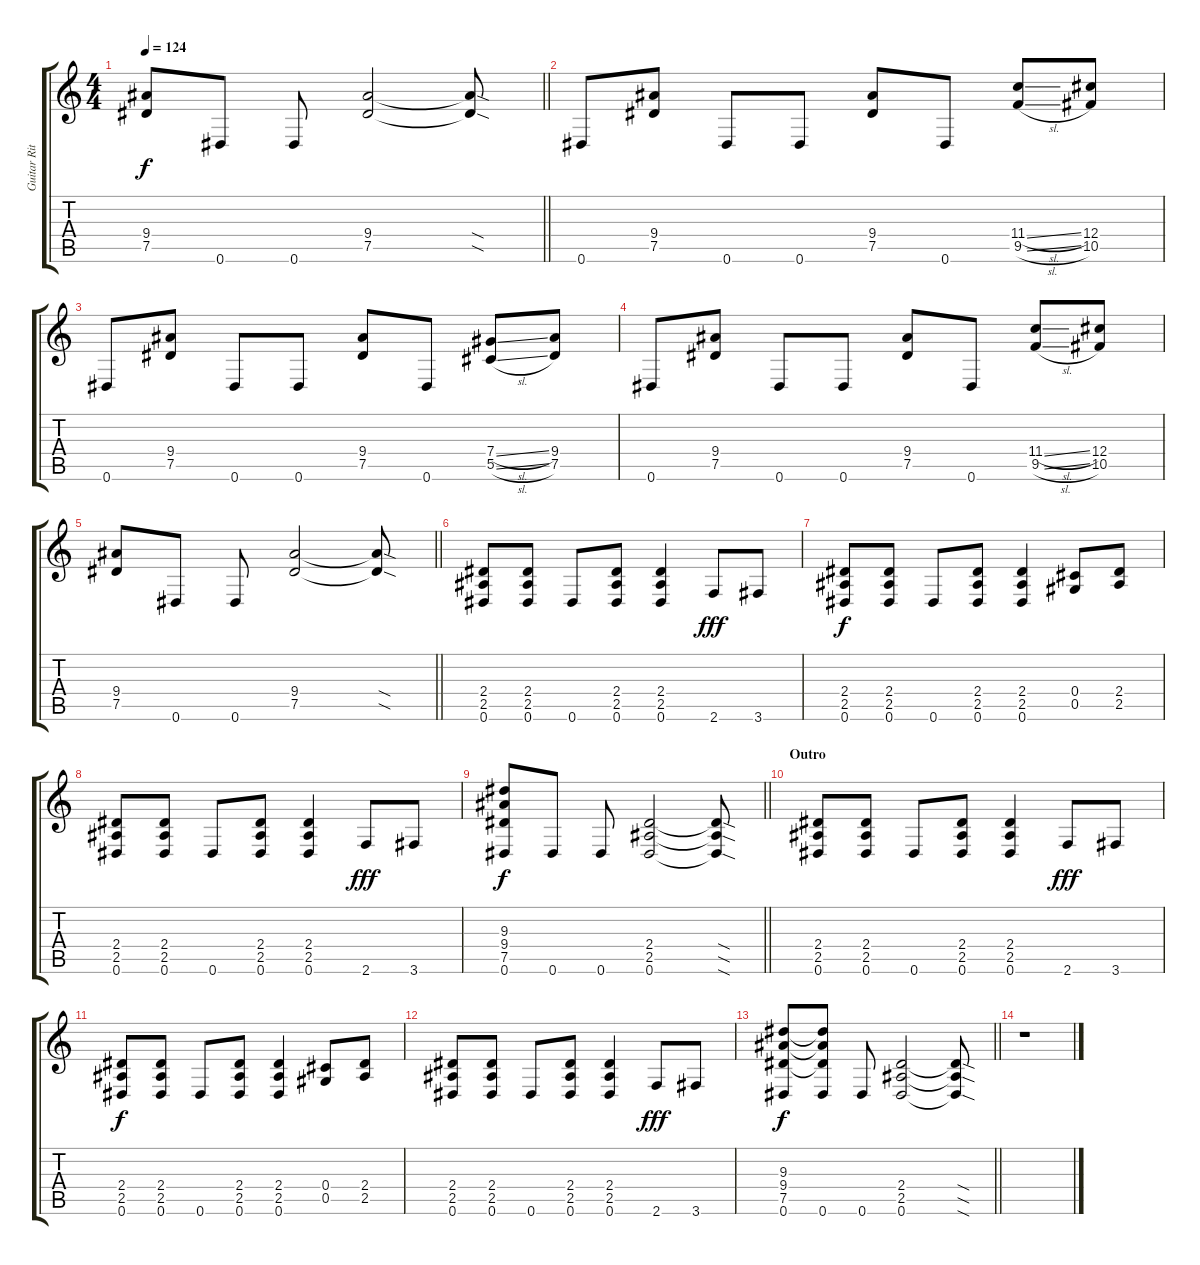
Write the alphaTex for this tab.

\track ("Guitar Rithm 2" "Guitar Rit") {instrument overdrivenguitar}
\staff {score tabs}
\tuning (Eb4 Bb3 Gb3 Db3 Ab2 Eb2) {hide}
\ts (4 4)
\tempo 124
\clef g2
\barLineRight lightlight
\ks c
(9.4 7.5).8{dy f} 0.6.8 0.6.8 (9.4 7.5).2 (9.4{sod t} 7.5{sod t}).8 |
0.6.8 (9.4 7.5).8 0.6.8 0.6.8 (9.4 7.5).8 0.6.8 (11.4{sl} 9.5{sl}).8 (12.4 10.5).8 |
0.6.8 (9.4 7.5).8 0.6.8 0.6.8 (9.4 7.5).8 0.6.8 (7.4{sl} 5.5{sl}).8 (9.4 7.5).8 |
0.6.8 (9.4 7.5).8 0.6.8 0.6.8 (9.4 7.5).8 0.6.8 (11.4{sl} 9.5{sl}).8 (12.4 10.5).8 |
\barLineRight lightlight
(9.4 7.5).8 0.6.8 0.6.8 (9.4 7.5).2 (9.4{sod t} 7.5{sod t}).8 |
(2.4 2.5 0.6).8 (2.4 2.5 0.6).8 0.6.8 (2.4 2.5 0.6).8 (2.4 2.5 0.6).4 2.6.8{dy fff} 3.6.8 |
(2.4 2.5 0.6).8{dy f} (2.4 2.5 0.6).8 0.6.8 (2.4 2.5 0.6).8 (2.4 2.5 0.6).4 (0.4 0.5).8 (2.4 2.5).8 |
(2.4 2.5 0.6).8 (2.4 2.5 0.6).8 0.6.8 (2.4 2.5 0.6).8 (2.4 2.5 0.6).4 2.6.8{dy fff} 3.6.8 |
\barLineRight lightlight
(9.3 9.4 7.5 0.6).8{dy f} 0.6.8 0.6.8 (2.4 2.5 0.6).2 (2.4{sod t} 2.5{sod t} 0.6{sod t}).8 |
\section ("" "Outro")
(2.4 2.5 0.6).8 (2.4 2.5 0.6).8 0.6.8 (2.4 2.5 0.6).8 (2.4 2.5 0.6).4 2.6.8{dy fff} 3.6.8 |
(2.4 2.5 0.6).8{dy f} (2.4 2.5 0.6).8 0.6.8 (2.4 2.5 0.6).8 (2.4 2.5 0.6).4 (0.4 0.5).8 (2.4 2.5).8 |
(2.4 2.5 0.6).8 (2.4 2.5 0.6).8 0.6.8 (2.4 2.5 0.6).8 (2.4 2.5 0.6).4 2.6.8{dy fff} 3.6.8 |
\barLineRight lightlight
(9.3 9.4 7.5 0.6).8{dy f} (9.3{t} 9.4{t} 7.5{t} 0.6).8 0.6.8 (2.4 2.5 0.6).2 (2.4{sod t} 2.5{sod t} 0.6{sod t}).8 |
r.1
